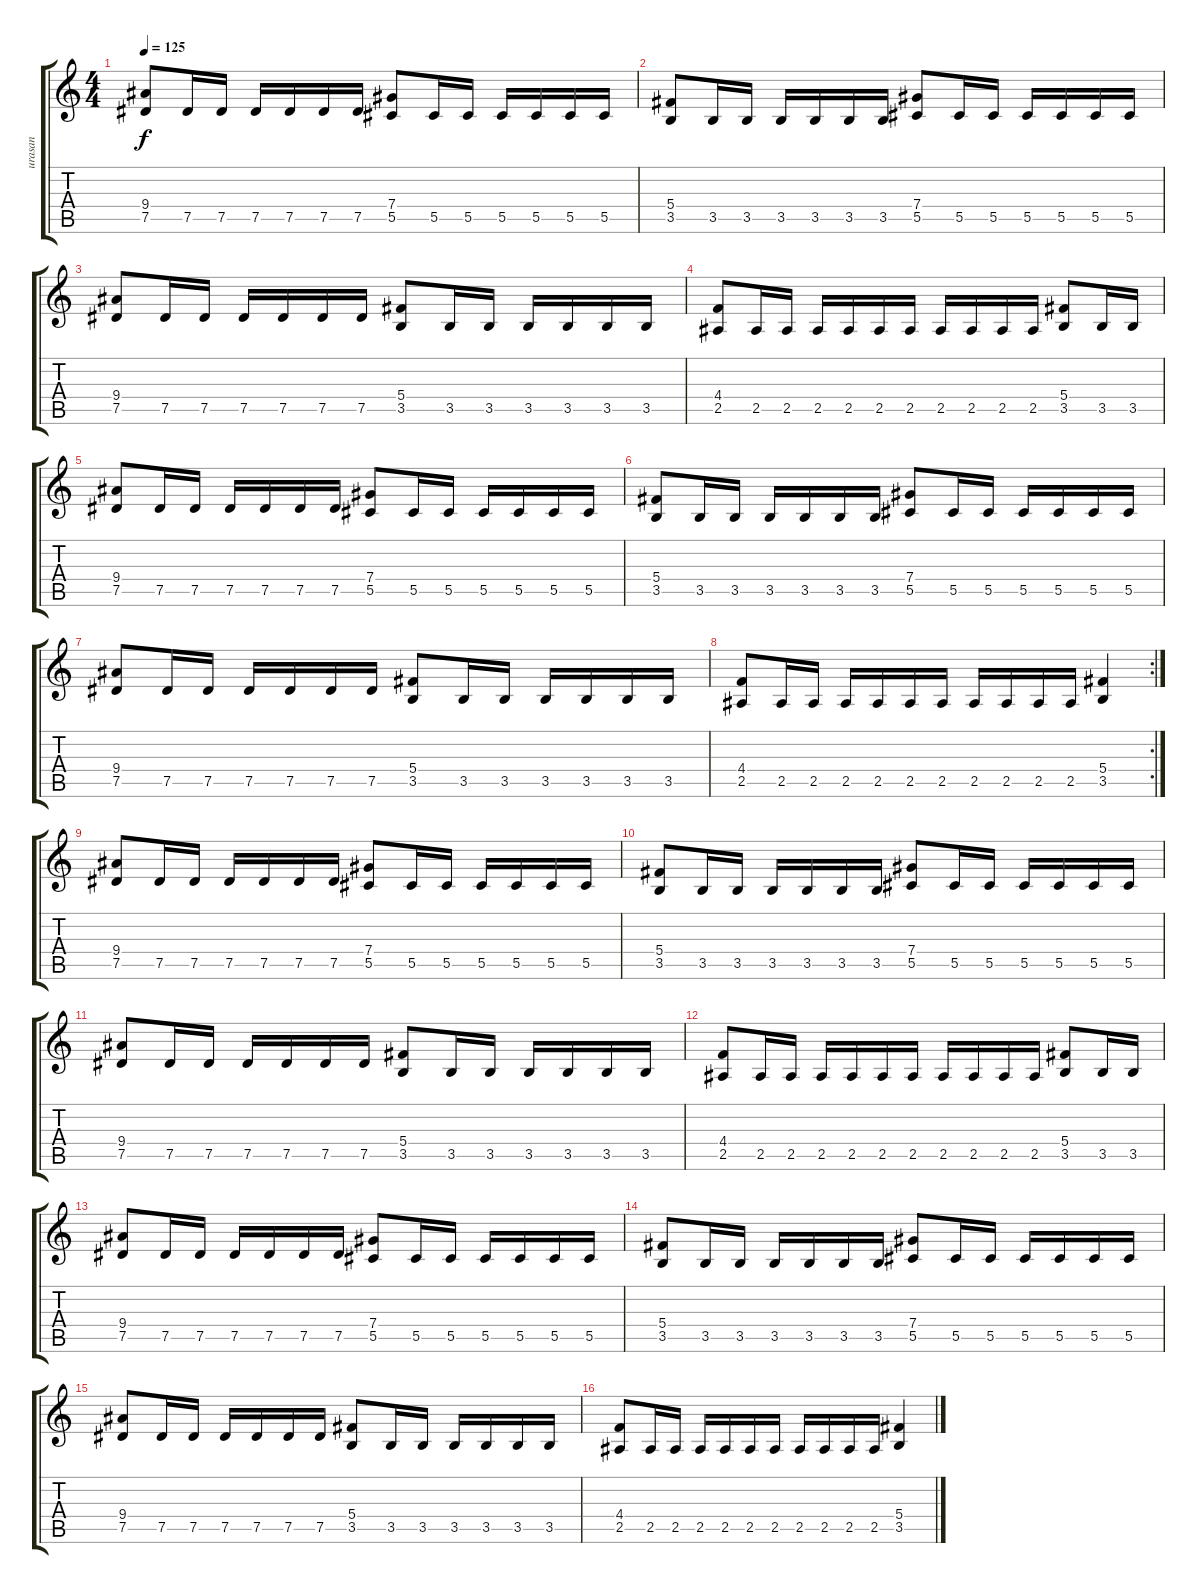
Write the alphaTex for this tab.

\track ("urasan" "urasan") {instrument distortionguitar}
\staff {score tabs}
\tuning (Eb4 Bb3 Gb3 Db3 Ab2 Eb2) {hide}
\ts (4 4)
\tempo 125
\clef g2
\ks c
(9.4 7.5).8{dy f} 7.5.16 7.5.16 7.5.16 7.5.16 7.5.16 7.5.16 (7.4 5.5).8 5.5.16 5.5.16 5.5.16 5.5.16 5.5.16 5.5.16 |
(5.4 3.5).8 3.5.16 3.5.16 3.5.16 3.5.16 3.5.16 3.5.16 (7.4 5.5).8 5.5.16 5.5.16 5.5.16 5.5.16 5.5.16 5.5.16 |
(9.4 7.5).8 7.5.16 7.5.16 7.5.16 7.5.16 7.5.16 7.5.16 (5.4 3.5).8 3.5.16 3.5.16 3.5.16 3.5.16 3.5.16 3.5.16 |
(4.4 2.5).8 2.5.16 2.5.16 2.5.16 2.5.16 2.5.16 2.5.16 2.5.16 2.5.16 2.5.16 2.5.16 (5.4 3.5).8 3.5.16 3.5.16 |
(9.4 7.5).8 7.5.16 7.5.16 7.5.16 7.5.16 7.5.16 7.5.16 (7.4 5.5).8 5.5.16 5.5.16 5.5.16 5.5.16 5.5.16 5.5.16 |
(5.4 3.5).8 3.5.16 3.5.16 3.5.16 3.5.16 3.5.16 3.5.16 (7.4 5.5).8 5.5.16 5.5.16 5.5.16 5.5.16 5.5.16 5.5.16 |
(9.4 7.5).8 7.5.16 7.5.16 7.5.16 7.5.16 7.5.16 7.5.16 (5.4 3.5).8 3.5.16 3.5.16 3.5.16 3.5.16 3.5.16 3.5.16 |
\rc 2
(4.4 2.5).8 2.5.16 2.5.16 2.5.16 2.5.16 2.5.16 2.5.16 2.5.16 2.5.16 2.5.16 2.5.16 (5.4 3.5).4 |
(9.4 7.5).8 7.5.16 7.5.16 7.5.16 7.5.16 7.5.16 7.5.16 (7.4 5.5).8 5.5.16 5.5.16 5.5.16 5.5.16 5.5.16 5.5.16 |
(5.4 3.5).8 3.5.16 3.5.16 3.5.16 3.5.16 3.5.16 3.5.16 (7.4 5.5).8 5.5.16 5.5.16 5.5.16 5.5.16 5.5.16 5.5.16 |
(9.4 7.5).8 7.5.16 7.5.16 7.5.16 7.5.16 7.5.16 7.5.16 (5.4 3.5).8 3.5.16 3.5.16 3.5.16 3.5.16 3.5.16 3.5.16 |
(4.4 2.5).8 2.5.16 2.5.16 2.5.16 2.5.16 2.5.16 2.5.16 2.5.16 2.5.16 2.5.16 2.5.16 (5.4 3.5).8 3.5.16 3.5.16 |
(9.4 7.5).8 7.5.16 7.5.16 7.5.16 7.5.16 7.5.16 7.5.16 (7.4 5.5).8 5.5.16 5.5.16 5.5.16 5.5.16 5.5.16 5.5.16 |
(5.4 3.5).8 3.5.16 3.5.16 3.5.16 3.5.16 3.5.16 3.5.16 (7.4 5.5).8 5.5.16 5.5.16 5.5.16 5.5.16 5.5.16 5.5.16 |
(9.4 7.5).8 7.5.16 7.5.16 7.5.16 7.5.16 7.5.16 7.5.16 (5.4 3.5).8 3.5.16 3.5.16 3.5.16 3.5.16 3.5.16 3.5.16 |
(4.4 2.5).8 2.5.16 2.5.16 2.5.16 2.5.16 2.5.16 2.5.16 2.5.16 2.5.16 2.5.16 2.5.16 (5.4 3.5).4
